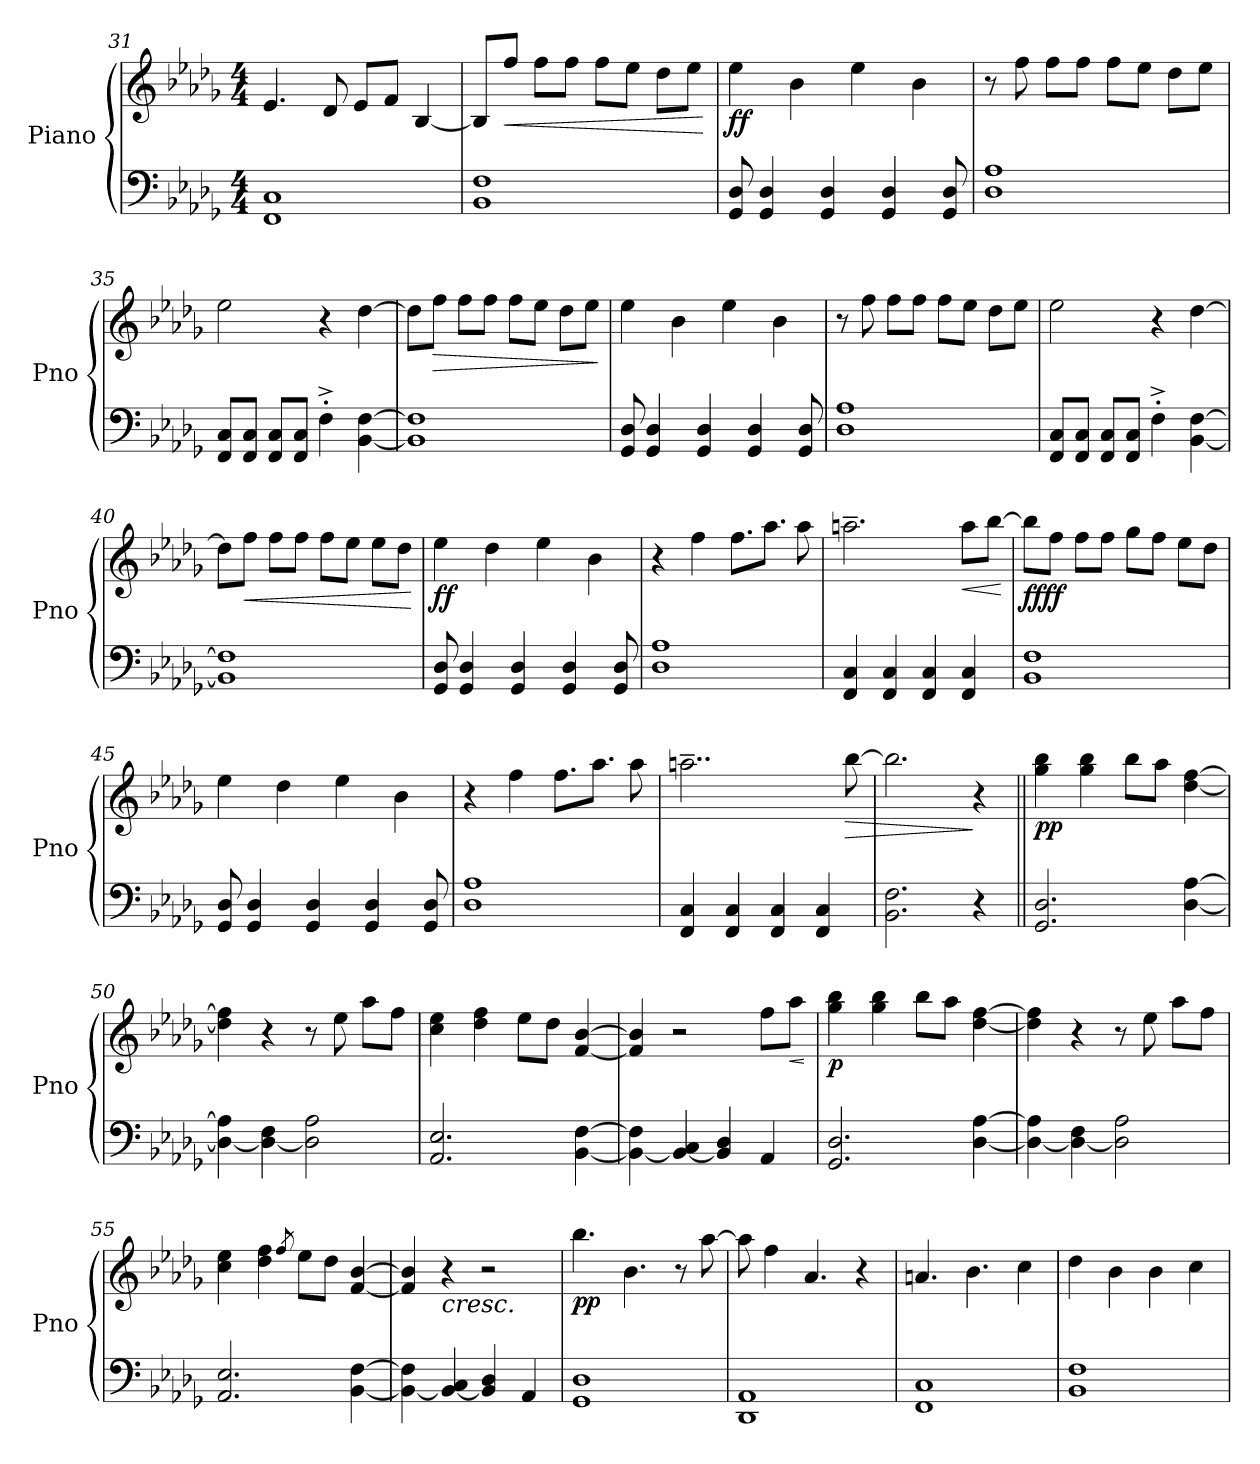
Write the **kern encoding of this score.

**kern	**kern	**dynam
*part1	*part1	*part1
*staff2	*staff1	*staff1/2
*I"Piano	*	*
*I'Pno	*	*
*clefF4	*clefG2	*
*k[b-e-a-d-g-]	*k[b-e-a-d-g-]	*
*b-:	*b-:	*
*M4/4	*M4/4	*
=31	=31	=31
1FF 1C	4.e-/	.
.	8d-/	.
.	8e-/L	.
.	8f/J	.
.	[4B-/	.
=32	=32	=32
1BB- 1F	8B-/L]	.
!	!	!LO:HP:b
.	8ff/J	<
.	8ff\L	.
.	8ff\J	.
.	8ff\L	.
.	8ee-\J	.
.	8dd-\L	.
.	8ee-\J	.
.	.	[
=33	=33	=33
!	!	!LO:DY:b
!	!	!LO:DY:n=1:b
8GG-/ 8D-/	4ee-\	f f
4GG-/ 4D-/	.	.
.	4b-\	.
4GG-/ 4D-/	.	.
.	4ee-\	.
4GG-/ 4D-/	.	.
.	4b-\	.
8GG-/ 8D-/	.	.
!!LO:LB:g=z
=34	=34	=34
1D- 1A-	8r	.
.	8ff\	.
.	8ff\L	.
.	8ff\J	.
.	8ff\L	.
.	8ee-\J	.
.	8dd-\L	.
.	8ee-\J	.
=35	=35	=35
8FF/ 8C/L	2ee-\	.
8FF/ 8C/J	.	.
8FF/ 8C/L	.	.
8FF/ 8C/J	.	.
4F'^\	4r	.
[4BB-\ [4F\	[4dd-\	.
=36	=36	=36
1BB-] 1F]	8dd-\L]	.
!	!	!LO:HP:b
.	8ff\J	>
.	8ff\L	.
.	8ff\J	.
.	8ff\L	.
.	8ee-\J	.
.	8dd-\L	.
.	8ee-\J	.
.	.	]
=37	=37	=37
!	!	!LO:DY:b
!	!	!LO:DY:n=1:b
8GG-/ 8D-/	4ee-\	mf mf
4GG-/ 4D-/	.	.
.	4b-\	.
4GG-/ 4D-/	.	.
.	4ee-\	.
4GG-/ 4D-/	.	.
.	4b-\	.
8GG-/ 8D-/	.	.
=38	=38	=38
1D- 1A-	8r	.
.	8ff\	.
.	8ff\L	.
.	8ff\J	.
.	8ff\L	.
.	8ee-\J	.
.	8dd-\L	.
.	8ee-\J	.
!!LO:PB:g=z
=39	=39	=39
8FF/ 8C/L	2ee-\	.
8FF/ 8C/J	.	.
8FF/ 8C/L	.	.
8FF/ 8C/J	.	.
4F'^\	4r	.
[4BB-\ [4F\	[4dd-\	.
=40	=40	=40
1BB-] 1F]	8dd-\L]	.
!	!	!LO:HP:b
.	8ff\J	<
.	8ff\L	.
.	8ff\J	.
.	8ff\L	.
.	8ee-\J	.
.	8ee-\L	.
.	8dd-\J	.
.	.	[
=41	=41	=41
!	!	!LO:DY:b
!	!	!LO:DY:n=1:b
8GG-/ 8D-/	4ee-\	f f
4GG-/ 4D-/	.	.
.	4dd-\	.
4GG-/ 4D-/	.	.
.	4ee-\	.
4GG-/ 4D-/	.	.
.	4b-\	.
8GG-/ 8D-/	.	.
=42	=42	=42
1D- 1A-	4r	.
.	4ff\	.
.	8.ff\L	.
.	8.aa-\J	.
.	8aa-\	.
=43	=43	=43
4FF/ 4C/	2.aan~\	.
4FF/ 4C/	.	.
4FF/ 4C/	.	.
!	!	!LO:HP:b
4FF/ 4C/	8aa\L	<
.	[8bb-\J	.
.	.	[
!!LO:LB:g=z
=44	=44	=44
!	!	!LO:DY:b
!	!	!LO:DY:n=1:b
1BB- 1F	8bb-\L]	ff ff
.	8ff\J	.
.	8ff\L	.
.	8ff\J	.
.	8gg-\L	.
.	8ff\J	.
.	8ee-\L	.
.	8dd-\J	.
=45	=45	=45
8GG-/ 8D-/	4ee-\	.
4GG-/ 4D-/	.	.
.	4dd-\	.
4GG-/ 4D-/	.	.
.	4ee-\	.
4GG-/ 4D-/	.	.
.	4b-\	.
8GG-/ 8D-/	.	.
=46	=46	=46
1D- 1A-	4r	.
.	4ff\	.
.	8.ff\L	.
.	8.aa-\J	.
.	8aa-\	.
=47	=47	=47
4FF/ 4C/	2..aan~\	.
4FF/ 4C/	.	.
4FF/ 4C/	.	.
4FF/ 4C/	.	.
!	!	!LO:HP:b
.	[8bb-\	>
=48	=48	=48
2.BB-\ 2.F\	2.bb-\]	.
4r	4r	]
=49||	=49||	=49||
!	!	!LO:DY:b
!	!	!LO:DY:n=1:b
2.GG-/ 2.D-/	4gg-\ 4bb-\	p p
.	4gg-\ 4bb-\	.
.	8bb-\L	.
.	8aa-\J	.
[4D-\ [4A-\	[4dd-\ [4ff\	.
!!LO:LB:g=z
=50	=50	=50
4D-\_ 4A-\]	4dd-\] 4ff\]	.
4D-\_ 4F\	4r	.
2D-\] 2A-\	8r	.
.	8ee-\	.
.	8aa-\L	.
.	8ff\J	.
=51	=51	=51
2.AA-/ 2.E-/	4cc\ 4ee-\	.
.	4dd-\ 4ff\	.
.	8ee-\L	.
.	8dd-\J	.
[4BB-\ [4F\	[4f/ [4b-/	.
=52	=52	=52
4BB-\_ 4F\]	4f/] 4b-/]	.
4BB-/_ 4C/	2r	.
4BB-/] 4D-/	.	.
4AA-/	8ff\L	.
!	!	!LO:HP:b
.	8aa-\J	<
.	.	[
=53	=53	=53
!	!	!LO:DY:b
2.GG-/ 2.D-/	4gg-\ 4bb-\	p
.	4gg-\ 4bb-\	.
.	8bb-\L	.
.	8aa-\J	.
[4D-\ [4A-\	[4dd-\ [4ff\	.
=54	=54	=54
4D-\_ 4A-\]	4dd-\] 4ff\]	.
4D-\_ 4F\	4r	.
2D-\] 2A-\	8r	.
.	8ee-\	.
.	8aa-\L	.
.	8ff\J	.
!!LO:LB:g=z
=55	=55	=55
2.AA-/ 2.E-/	4cc\ 4ee-\	.
.	4dd-\ 4ff\	.
.	8qff/	.
.	8ee-\L	.
.	8dd-\J	.
[4BB-\ [4F\	[4f/ [4b-/	.
=56	=56	=56
4BB-\_ 4F\]	4f/] 4b-/]	.
!	!	!LO:HP:b
4BB-/_ 4C/	4r	<
4BB-/] 4D-/	2r	.
4AA-/	.	.
=57	=57	=57
!	!	!LO:DY:b
!	!	!LO:DY:n=1:b
1GG- 1D-	4.bb-\	p p
.	4.b-\	[
.	8r	.
.	[8aa-\	.
=58	=58	=58
1DD- 1AA-	8aa-\]	.
.	4ff\	.
.	4.a-/	.
.	4r	.
=59	=59	=59
1FF 1C	4.an/	.
.	4.b-\	.
.	4cc\	.
=60	=60	=60
1BB- 1F	4dd-\	.
.	4b-\	.
.	4b-\	.
.	4cc\	.
=	=	=
*-	*-	*-
